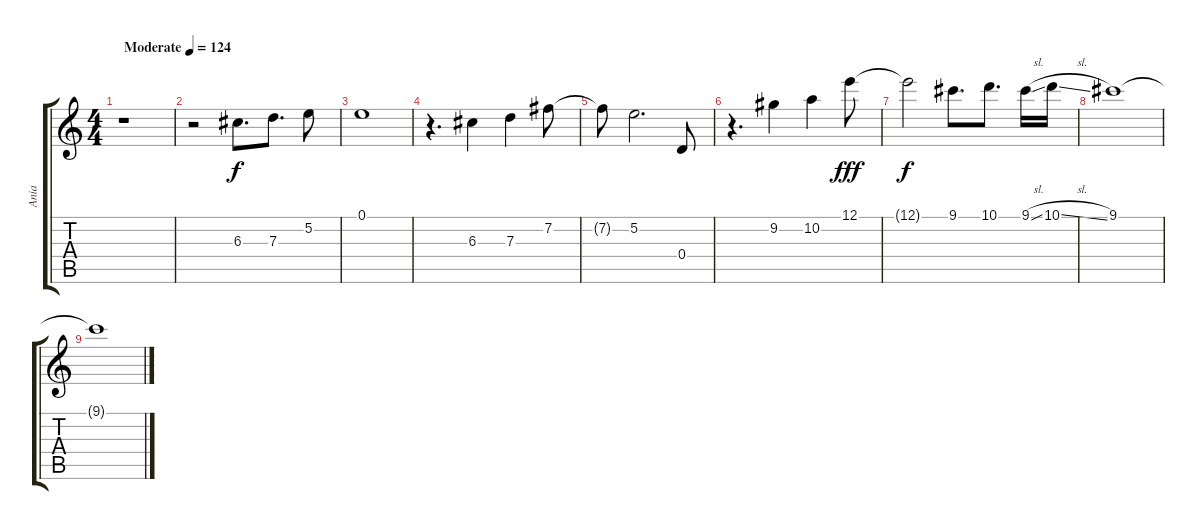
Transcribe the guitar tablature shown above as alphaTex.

\track ("Ania" "Ania") {instrument electricguitarclean}
\staff {score tabs}
\tuning (E4 B3 G3 D3 A2 E2) {hide}
\ts (4 4)
\tempo (124 "Moderate")
\clef g2
\ks c
r.1{dy f instrument electricguitarclean} |
r.2 6.3.8{d} 7.3.8{d} 5.2.8 |
0.1.1 |
r.4{d} 6.3.4 7.3.4 7.2.8 |
7.2{t}.8 5.2.2{d} 0.4.8 |
r.4{d} 9.2.4 10.2.4 12.1.8{dy fff} |
12.1{t}.2{dy f} 9.1.8{d} 10.1.8{d} 9.1{sl}.16 10.1{sl}.16 |
9.1.1 |
9.1{t}.1
